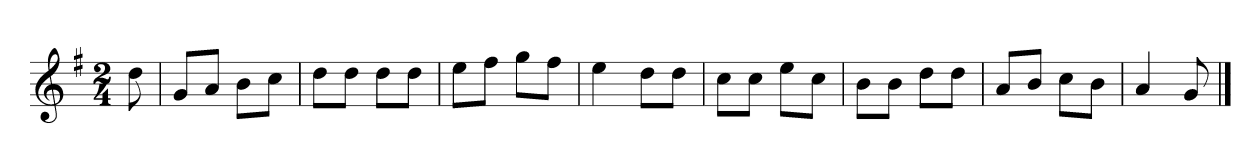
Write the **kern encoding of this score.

**kern
*part1
*staff1
*k[f#]
*M2/4
*MM120
=
8dd
=1
8gL
8aJ
8bL
8ccJ
=2
8ddL
8ddJ
8ddL
8ddJ
=3
8eeL
8ff#J
8ggL
8ff#J
=4
4ee
8ddL
8ddJ
=5
8ccL
8ccJ
8eeL
8ccJ
=6
8bL
8bJ
8ddL
8ddJ
=7
8aL
8bJ
8ccL
8bJ
=8
4a
8g
==
*-
